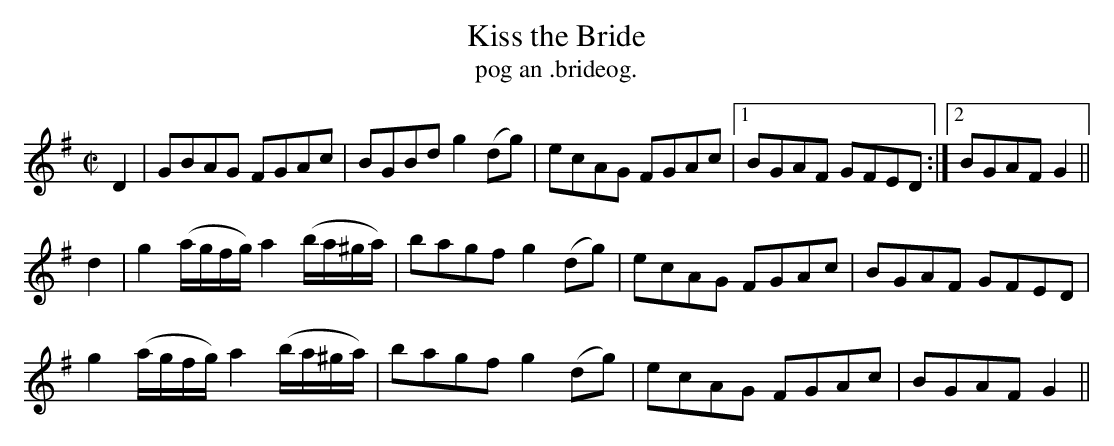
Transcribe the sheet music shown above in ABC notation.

X:1
T: Kiss the Bride
T: pog an .brideog.
M: C|
L: 1/8
K: G
D2|GBAG FGAc|BGBd g2 (dg)|ecAG FGAc|1 BGAF GFED:|2 BGAF G2||
d2|g2 (a/g/f/g/)a2 (b/a/^g/a/)|bagf g2 (dg)|ecAG FGAc|BGAF GFED|
g2 (a/g/f/g/)a2 (b/a/^g/a/)|bagf g2 (dg)|ecAG FGAc|BGAF G2||
